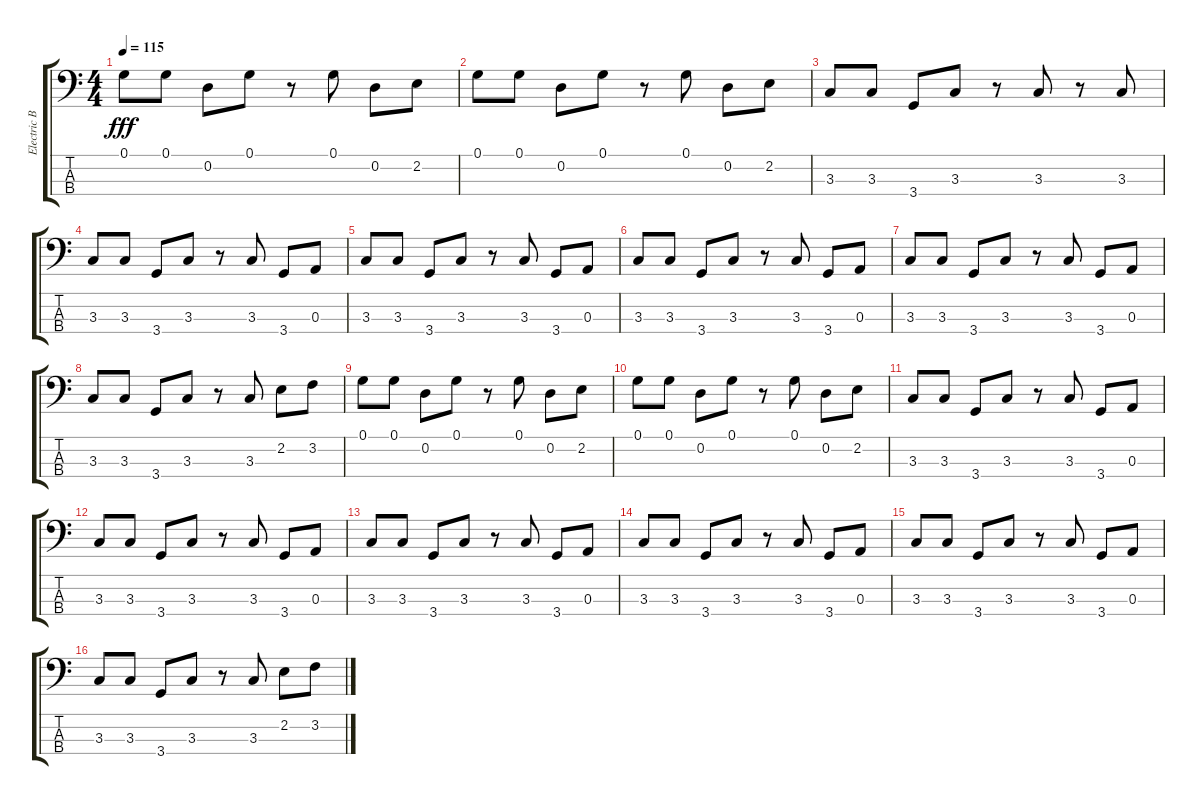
\track ("Electric Bass" "Electric B") {instrument electricbassfinger}
\staff {score tabs}
\tuning (G2 D2 A1 E1) {hide}
\ts (4 4)
\tempo 115
\clef f4
\ks c
0.1.8{dy fff} 0.1.8 0.2.8 0.1.8 r.8 0.1.8 0.2.8 2.2.8 |
0.1.8 0.1.8 0.2.8 0.1.8 r.8 0.1.8 0.2.8 2.2.8 |
3.3.8 3.3.8 3.4.8 3.3.8 r.8 3.3.8 r.8 3.3.8 |
3.3.8 3.3.8 3.4.8 3.3.8 r.8 3.3.8 3.4.8 0.3.8 |
3.3.8 3.3.8 3.4.8 3.3.8 r.8 3.3.8 3.4.8 0.3.8 |
3.3.8 3.3.8 3.4.8 3.3.8 r.8 3.3.8 3.4.8 0.3.8 |
3.3.8 3.3.8 3.4.8 3.3.8 r.8 3.3.8 3.4.8 0.3.8 |
3.3.8 3.3.8 3.4.8 3.3.8 r.8 3.3.8 2.2.8 3.2.8 |
0.1.8 0.1.8 0.2.8 0.1.8 r.8 0.1.8 0.2.8 2.2.8 |
0.1.8 0.1.8 0.2.8 0.1.8 r.8 0.1.8 0.2.8 2.2.8 |
3.3.8 3.3.8 3.4.8 3.3.8 r.8 3.3.8 3.4.8 0.3.8 |
3.3.8 3.3.8 3.4.8 3.3.8 r.8 3.3.8 3.4.8 0.3.8 |
3.3.8 3.3.8 3.4.8 3.3.8 r.8 3.3.8 3.4.8 0.3.8 |
3.3.8 3.3.8 3.4.8 3.3.8 r.8 3.3.8 3.4.8 0.3.8 |
3.3.8 3.3.8 3.4.8 3.3.8 r.8 3.3.8 3.4.8 0.3.8 |
3.3.8 3.3.8 3.4.8 3.3.8 r.8 3.3.8 2.2.8 3.2.8
